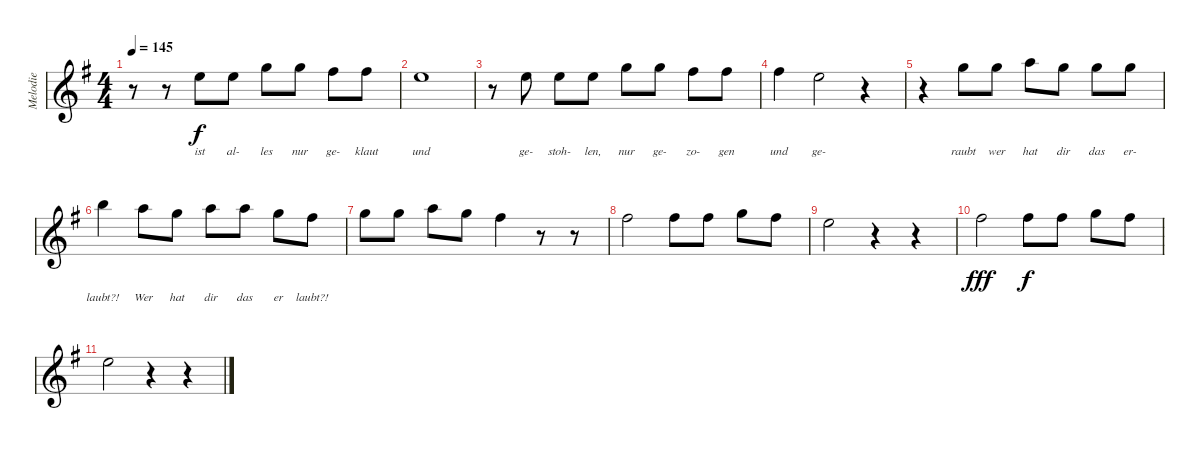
\track ("Melodie" "Melodie") {instrument electricguitarjazz}
\staff {score}
\tuning (E5 B4 G4 D4 A3 E3 A2) {hide}
\ts (4 4)
\tempo 145
\clef g2
\ks eminor
r.8{dy f} r.8 2.4.8{lyrics (0 "ist") lyrics (1 "") lyrics (2 "") lyrics (3 "") lyrics (4 "")} 2.4.8{lyrics (0 "al-") lyrics (1 "") lyrics (2 "") lyrics (3 "") lyrics (4 "")} 0.3.8{lyrics (0 "les") lyrics (1 "") lyrics (2 "") lyrics (3 "") lyrics (4 "")} 0.3.8{lyrics (0 "nur") lyrics (1 "") lyrics (2 "") lyrics (3 "") lyrics (4 "")} 4.4.8{lyrics (0 "ge-") lyrics (1 "") lyrics (2 "") lyrics (3 "") lyrics (4 "")} 4.4.8{lyrics (0 "klaut") lyrics (1 "") lyrics (2 "") lyrics (3 "") lyrics (4 "")} |
2.4.1{lyrics (0 "und") lyrics (1 "") lyrics (2 "") lyrics (3 "") lyrics (4 "")} |
r.8 2.4.8{lyrics (0 "ge-") lyrics (1 "") lyrics (2 "") lyrics (3 "") lyrics (4 "")} 2.4.8{lyrics (0 "stoh-") lyrics (1 "") lyrics (2 "") lyrics (3 "") lyrics (4 "")} 2.4.8{lyrics (0 "len,") lyrics (1 "") lyrics (2 "") lyrics (3 "") lyrics (4 "")} 0.3.8{lyrics (0 "nur") lyrics (1 "") lyrics (2 "") lyrics (3 "") lyrics (4 "")} 0.3.8{lyrics (0 "ge-") lyrics (1 "") lyrics (2 "") lyrics (3 "") lyrics (4 "")} 4.4.8{lyrics (0 "zo-") lyrics (1 "") lyrics (2 "") lyrics (3 "") lyrics (4 "")} 4.4.8{lyrics (0 "gen") lyrics (1 "") lyrics (2 "") lyrics (3 "") lyrics (4 "")} |
4.4.4{lyrics (0 "und") lyrics (1 "") lyrics (2 "") lyrics (3 "") lyrics (4 "")} 2.4.2{lyrics (0 "ge-") lyrics (1 "") lyrics (2 "") lyrics (3 "") lyrics (4 "")} r.4 |
r.4 0.3.8{lyrics (0 "raubt") lyrics (1 "") lyrics (2 "") lyrics (3 "") lyrics (4 "")} 0.3.8{lyrics (0 "wer") lyrics (1 "") lyrics (2 "") lyrics (3 "") lyrics (4 "")} 2.3.8{lyrics (0 "hat") lyrics (1 "") lyrics (2 "") lyrics (3 "") lyrics (4 "")} 0.3.8{lyrics (0 "dir") lyrics (1 "") lyrics (2 "") lyrics (3 "") lyrics (4 "")} 0.3.8{lyrics (0 "das") lyrics (1 "") lyrics (2 "") lyrics (3 "") lyrics (4 "")} 0.3.8{lyrics (0 "er-") lyrics (1 "") lyrics (2 "") lyrics (3 "") lyrics (4 "")} |
4.3.4{lyrics (0 "laubt?!") lyrics (1 "") lyrics (2 "") lyrics (3 "") lyrics (4 "")} 2.3.8{lyrics (0 "Wer") lyrics (1 "") lyrics (2 "") lyrics (3 "") lyrics (4 "")} 0.3.8{lyrics (0 "hat") lyrics (1 "") lyrics (2 "") lyrics (3 "") lyrics (4 "")} 2.3.8{lyrics (0 "dir") lyrics (1 "") lyrics (2 "") lyrics (3 "") lyrics (4 "")} 2.3.8{lyrics (0 "das") lyrics (1 "") lyrics (2 "") lyrics (3 "") lyrics (4 "")} 0.3.8{lyrics (0 "er") lyrics (1 "") lyrics (2 "") lyrics (3 "") lyrics (4 "")} 4.4.8{lyrics (0 "laubt?!") lyrics (1 "") lyrics (2 "") lyrics (3 "") lyrics (4 "")} |
0.3.8 0.3.8 2.3.8 0.3.8 4.4.4 r.8 r.8 |
4.4.2 4.4.8 4.4.8 0.3.8 4.4.8 |
2.4.2 r.4 r.4 |
4.4.2{dy fff} 4.4.8{dy f} 4.4.8 0.3.8 4.4.8 |
2.4.2 r.4 r.4
